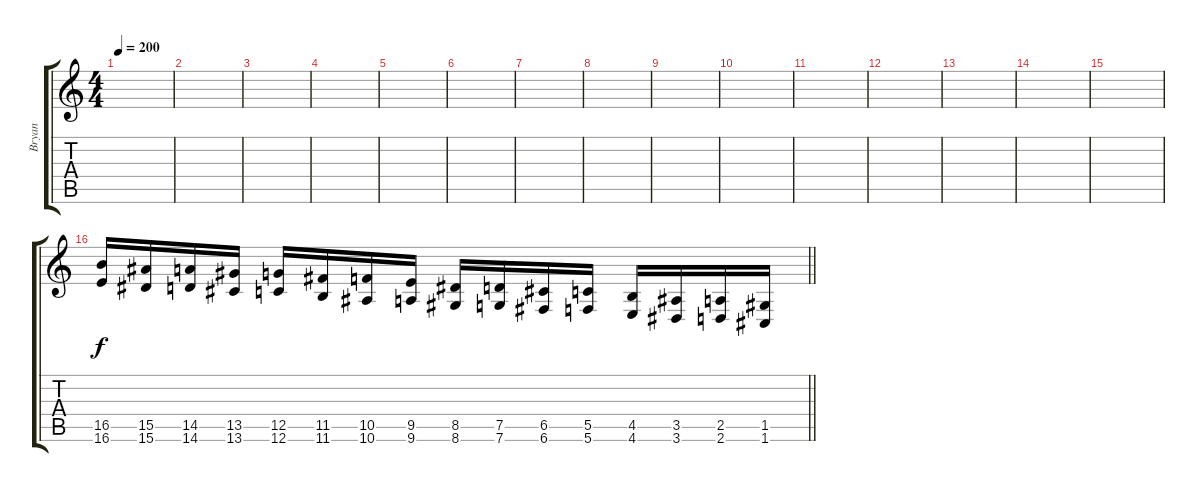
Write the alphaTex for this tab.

\track ("Bryan " "Bryan ") {instrument distortionguitar}
\staff {score tabs}
\tuning (D4 A3 F3 C3 G2 C2) {hide}
\ts (4 4)
\tempo 200
\clef g2
\ks c
|
|
|
|
|
|
|
|
|
|
|
|
|
|
|
\barLineRight lightlight
(16.5 16.6).16{volume 16} (15.5 15.6).16 (14.5 14.6).16 (13.5 13.6).16 (12.5 12.6).16 (11.5 11.6).16 (10.5 10.6).16 (9.5 9.6).16 (8.5 8.6).16 (7.5 7.6).16 (6.5 6.6).16 (5.5 5.6).16 (4.5 4.6).16 (3.5 3.6).16 (2.5 2.6).16 (1.5 1.6).16
